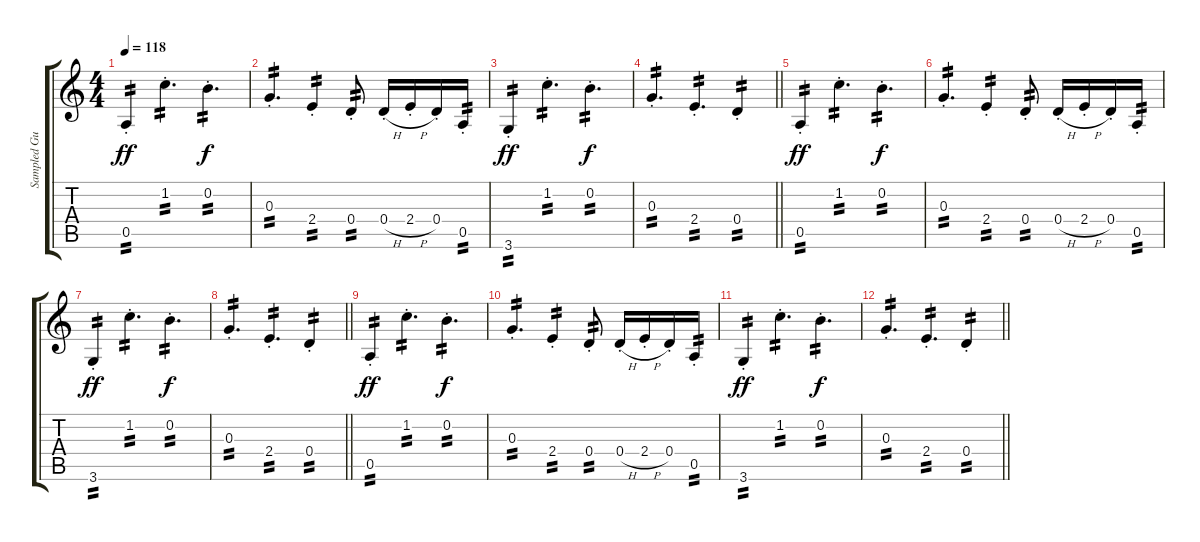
\track ("Sampled Guitar" "Sampled Gu") {instrument electricguitarjazz}
\staff {score tabs}
\tuning (E4 B3 G3 D3 A2 E2) {hide}
\ts (4 4)
\tempo 118
\clef g2
\ks c
0.5{st}.4{tp 2 dy ff} 1.2{st}.4{d tp 2} 0.2{st}.4{d tp 2 dy f} |
0.3{st}.4{d tp 2} 2.4{st}.4{tp 2} 0.4{st}.8{tp 2} 0.4{h st}.16 2.4{h st}.16 0.4{st}.16 0.5{st}.16{tp 2} |
3.6{st}.4{tp 2 dy ff} 1.2{st}.4{d tp 2} 0.2{st}.4{d tp 2 dy f} |
\barLineRight lightlight
0.3{st}.4{d tp 2} 2.4{st}.4{d tp 2} 0.4{st}.4{tp 2} |
0.5{st}.4{tp 2 dy ff} 1.2{st}.4{d tp 2} 0.2{st}.4{d tp 2 dy f} |
0.3{st}.4{d tp 2} 2.4{st}.4{tp 2} 0.4{st}.8{tp 2} 0.4{h st}.16 2.4{h st}.16 0.4{st}.16 0.5{st}.16{tp 2} |
3.6{st}.4{tp 2 dy ff} 1.2{st}.4{d tp 2} 0.2{st}.4{d tp 2 dy f} |
\barLineRight lightlight
0.3{st}.4{d tp 2} 2.4{st}.4{d tp 2} 0.4{st}.4{tp 2} |
0.5{st}.4{tp 2 dy ff} 1.2{st}.4{d tp 2} 0.2{st}.4{d tp 2 dy f} |
0.3{st}.4{d tp 2} 2.4{st}.4{tp 2} 0.4{st}.8{tp 2} 0.4{h st}.16 2.4{h st}.16 0.4{st}.16 0.5{st}.16{tp 2} |
3.6{st}.4{tp 2 dy ff} 1.2{st}.4{d tp 2} 0.2{st}.4{d tp 2 dy f} |
\barLineRight lightlight
0.3{st}.4{d tp 2} 2.4{st}.4{d tp 2} 0.4{st}.4{tp 2}
